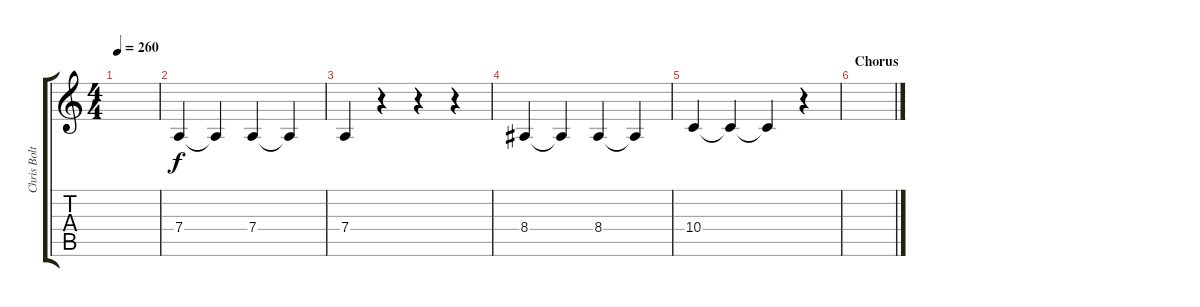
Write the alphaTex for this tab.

\track ("Chris Boltendahl" "Chris Bolt") {instrument oboe}
\staff {score tabs}
\tuning (E4 B3 G3 D3 A2 E2) {hide}
\ts (4 4)
\tempo 260
\clef g2
\ks c
|
7.4.4 7.4{t}.4 7.4.4 7.4{t}.4 |
7.4.4 r.4 r.4 r.4 |
8.4.4 8.4{t}.4 8.4.4 8.4{t}.4 |
10.4.4 10.4{t}.4 10.4{t}.4 r.4 |
\section ("" "Chorus")
